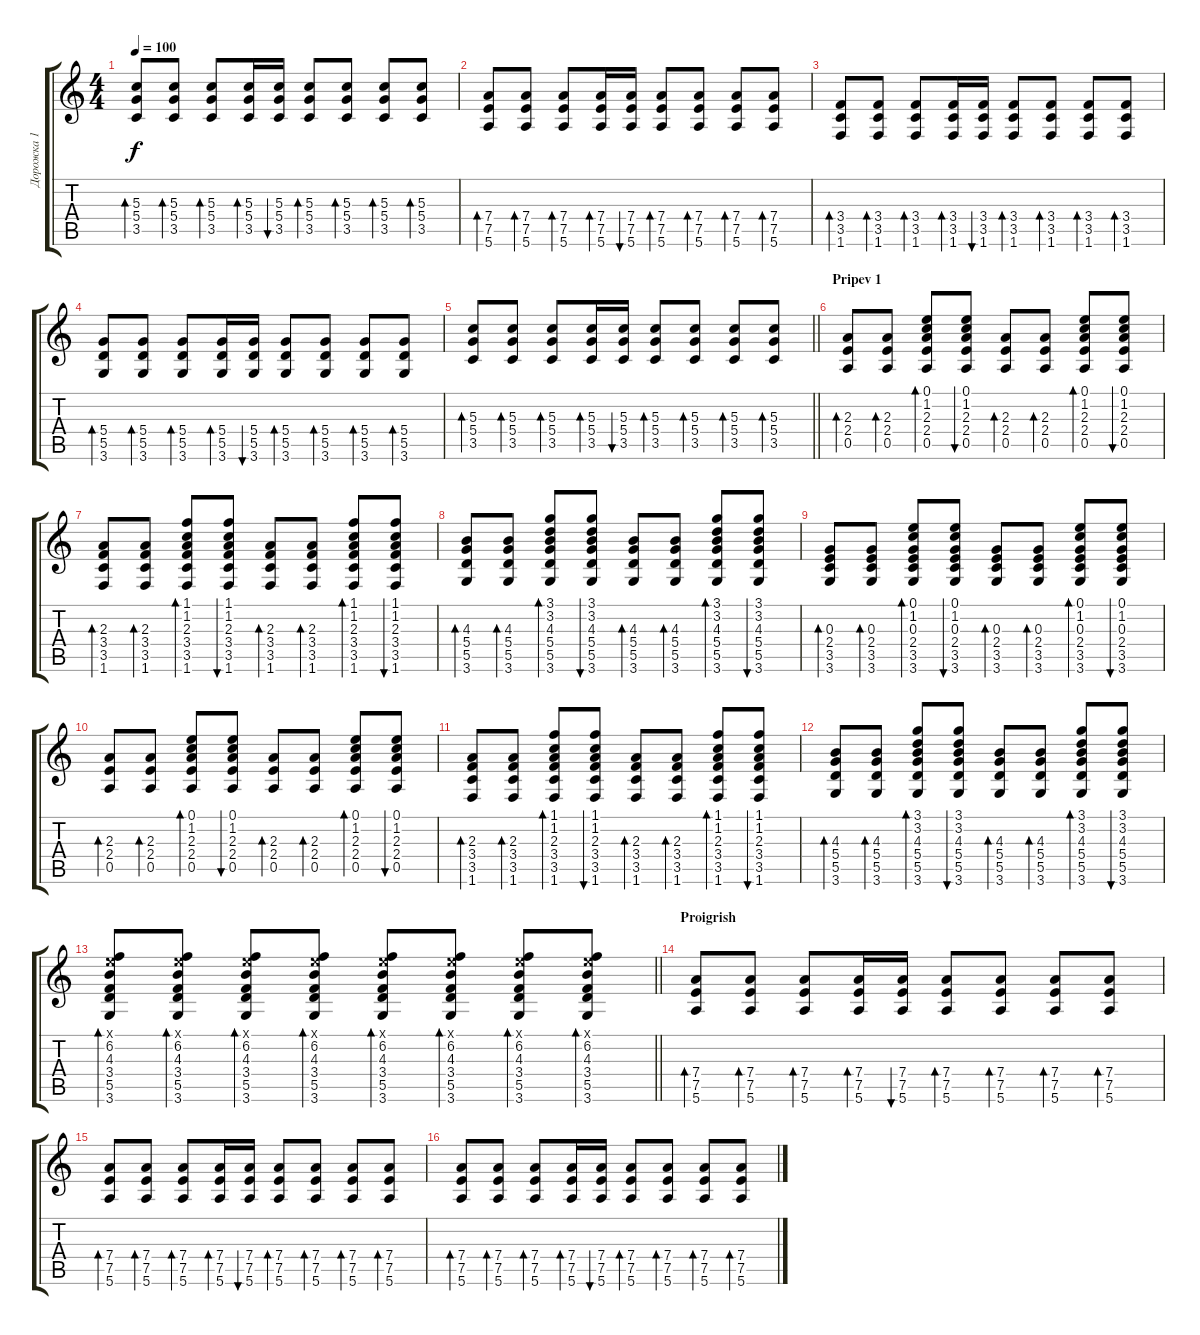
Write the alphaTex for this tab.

\track ("Дорожка 1" "Дорожка 1") {instrument acousticguitarsteel}
\staff {score tabs}
\tuning (E4 B3 G3 D3 A2 E2) {hide}
\ts (4 4)
\tempo 100
\clef g2
\ks c
(5.3 5.4 3.5).8{bd 60 dy f} (5.3 5.4 3.5).8{bd 60} (5.3 5.4 3.5).8{bd 60} (5.3 5.4 3.5).16{bd 60} (5.3 5.4 3.5).16{bu 60} (5.3 5.4 3.5).8{bd 60} (5.3 5.4 3.5).8{bd 60} (5.3 5.4 3.5).8{bd 60} (5.3 5.4 3.5).8{bd 60} |
(7.4 7.5 5.6).8{bd 60} (7.4 7.5 5.6).8{bd 60} (7.4 7.5 5.6).8{bd 60} (7.4 7.5 5.6).16{bd 60} (7.4 7.5 5.6).16{bu 60} (7.4 7.5 5.6).8{bd 60} (7.4 7.5 5.6).8{bd 60} (7.4 7.5 5.6).8{bd 60} (7.4 7.5 5.6).8{bd 60} |
(3.4 3.5 1.6).8{bd 60} (3.4 3.5 1.6).8{bd 60} (3.4 3.5 1.6).8{bd 60} (3.4 3.5 1.6).16{bd 60} (3.4 3.5 1.6).16{bu 60} (3.4 3.5 1.6).8{bd 60} (3.4 3.5 1.6).8{bd 60} (3.4 3.5 1.6).8{bd 60} (3.4 3.5 1.6).8{bd 60} |
(5.4 5.5 3.6).8{bd 60} (5.4 5.5 3.6).8{bd 60} (5.4 5.5 3.6).8{bd 60} (5.4 5.5 3.6).16{bd 60} (5.4 5.5 3.6).16{bu 60} (5.4 5.5 3.6).8{bd 60} (5.4 5.5 3.6).8{bd 60} (5.4 5.5 3.6).8{bd 60} (5.4 5.5 3.6).8{bd 60} |
\barLineRight lightlight
(5.3 5.4 3.5).8{bd 60} (5.3 5.4 3.5).8{bd 60} (5.3 5.4 3.5).8{bd 60} (5.3 5.4 3.5).16{bd 60} (5.3 5.4 3.5).16{bu 60} (5.3 5.4 3.5).8{bd 60} (5.3 5.4 3.5).8{bd 60} (5.3 5.4 3.5).8{bd 60} (5.3 5.4 3.5).8{bd 60} |
\section ("" "Pripev 1")
(2.3 2.4 0.5).8{bd 60} (2.3 2.4 0.5).8{bd 60} (0.1 1.2 2.3 2.4 0.5).8{bd 60} (0.1 1.2 2.3 2.4 0.5).8{bu 60} (2.3 2.4 0.5).8{bd 60} (2.3 2.4 0.5).8{bd 60} (0.1 1.2 2.3 2.4 0.5).8{bd 60} (0.1 1.2 2.3 2.4 0.5).8{bu 60} |
(2.3 3.4 3.5 1.6).8{bd 60} (2.3 3.4 3.5 1.6).8{bd 60} (1.1 1.2 2.3 3.4 3.5 1.6).8{bd 60} (1.1 1.2 2.3 3.4 3.5 1.6).8{bu 60} (2.3 3.4 3.5 1.6).8{bd 60} (2.3 3.4 3.5 1.6).8{bd 60} (1.1 1.2 2.3 3.4 3.5 1.6).8{bd 60} (1.1 1.2 2.3 3.4 3.5 1.6).8{bu 60} |
(4.3 5.4 5.5 3.6).8{bd 60} (4.3 5.4 5.5 3.6).8{bd 60} (3.1 3.2 4.3 5.4 5.5 3.6).8{bd 60} (3.1 3.2 4.3 5.4 5.5 3.6).8{bu 60} (4.3 5.4 5.5 3.6).8{bd 60} (4.3 5.4 5.5 3.6).8{bd 60} (3.1 3.2 4.3 5.4 5.5 3.6).8{bd 60} (3.1 3.2 4.3 5.4 5.5 3.6).8{bu 60} |
(0.3 2.4 3.5 3.6).8{bd 60} (0.3 2.4 3.5 3.6).8{bd 60} (0.1 1.2 0.3 2.4 3.5 3.6).8{bd 60} (0.1 1.2 0.3 2.4 3.5 3.6).8{bu 60} (0.3 2.4 3.5 3.6).8{bd 60} (0.3 2.4 3.5 3.6).8{bd 60} (0.1 1.2 0.3 2.4 3.5 3.6).8{bd 60} (0.1 1.2 0.3 2.4 3.5 3.6).8{bu 60} |
(2.3 2.4 0.5).8{bd 60} (2.3 2.4 0.5).8{bd 60} (0.1 1.2 2.3 2.4 0.5).8{bd 60} (0.1 1.2 2.3 2.4 0.5).8{bu 60} (2.3 2.4 0.5).8{bd 60} (2.3 2.4 0.5).8{bd 60} (0.1 1.2 2.3 2.4 0.5).8{bd 60} (0.1 1.2 2.3 2.4 0.5).8{bu 60} |
(2.3 3.4 3.5 1.6).8{bd 60} (2.3 3.4 3.5 1.6).8{bd 60} (1.1 1.2 2.3 3.4 3.5 1.6).8{bd 60} (1.1 1.2 2.3 3.4 3.5 1.6).8{bu 60} (2.3 3.4 3.5 1.6).8{bd 60} (2.3 3.4 3.5 1.6).8{bd 60} (1.1 1.2 2.3 3.4 3.5 1.6).8{bd 60} (1.1 1.2 2.3 3.4 3.5 1.6).8{bu 60} |
(4.3 5.4 5.5 3.6).8{bd 60} (4.3 5.4 5.5 3.6).8{bd 60} (3.1 3.2 4.3 5.4 5.5 3.6).8{bd 60} (3.1 3.2 4.3 5.4 5.5 3.6).8{bu 60} (4.3 5.4 5.5 3.6).8{bd 60} (4.3 5.4 5.5 3.6).8{bd 60} (3.1 3.2 4.3 5.4 5.5 3.6).8{bd 60} (3.1 3.2 4.3 5.4 5.5 3.6).8{bu 60} |
\barLineRight lightlight
(0.1{x} 6.2 4.3 3.4 5.5 3.6).8{bd 60} (0.1{x} 6.2 4.3 3.4 5.5 3.6).8{bd 60} (0.1{x} 6.2 4.3 3.4 5.5 3.6).8{bd 60} (0.1{x} 6.2 4.3 3.4 5.5 3.6).8{bd 60} (0.1{x} 6.2 4.3 3.4 5.5 3.6).8{bd 60} (0.1{x} 6.2 4.3 3.4 5.5 3.6).8{bd 60} (0.1{x} 6.2 4.3 3.4 5.5 3.6).8{bd 60} (0.1{x} 6.2 4.3 3.4 5.5 3.6).8{bd 60} |
\section ("" "Proigrish")
(7.4 7.5 5.6).8{bd 60} (7.4 7.5 5.6).8{bd 60} (7.4 7.5 5.6).8{bd 60} (7.4 7.5 5.6).16{bd 60} (7.4 7.5 5.6).16{bu 60} (7.4 7.5 5.6).8{bd 60} (7.4 7.5 5.6).8{bd 60} (7.4 7.5 5.6).8{bd 60} (7.4 7.5 5.6).8{bd 60} |
(7.4 7.5 5.6).8{bd 60} (7.4 7.5 5.6).8{bd 60} (7.4 7.5 5.6).8{bd 60} (7.4 7.5 5.6).16{bd 60} (7.4 7.5 5.6).16{bu 60} (7.4 7.5 5.6).8{bd 60} (7.4 7.5 5.6).8{bd 60} (7.4 7.5 5.6).8{bd 60} (7.4 7.5 5.6).8{bd 60} |
(7.4 7.5 5.6).8{bd 60} (7.4 7.5 5.6).8{bd 60} (7.4 7.5 5.6).8{bd 60} (7.4 7.5 5.6).16{bd 60} (7.4 7.5 5.6).16{bu 60} (7.4 7.5 5.6).8{bd 60} (7.4 7.5 5.6).8{bd 60} (7.4 7.5 5.6).8{bd 60} (7.4 7.5 5.6).8{bd 60}
